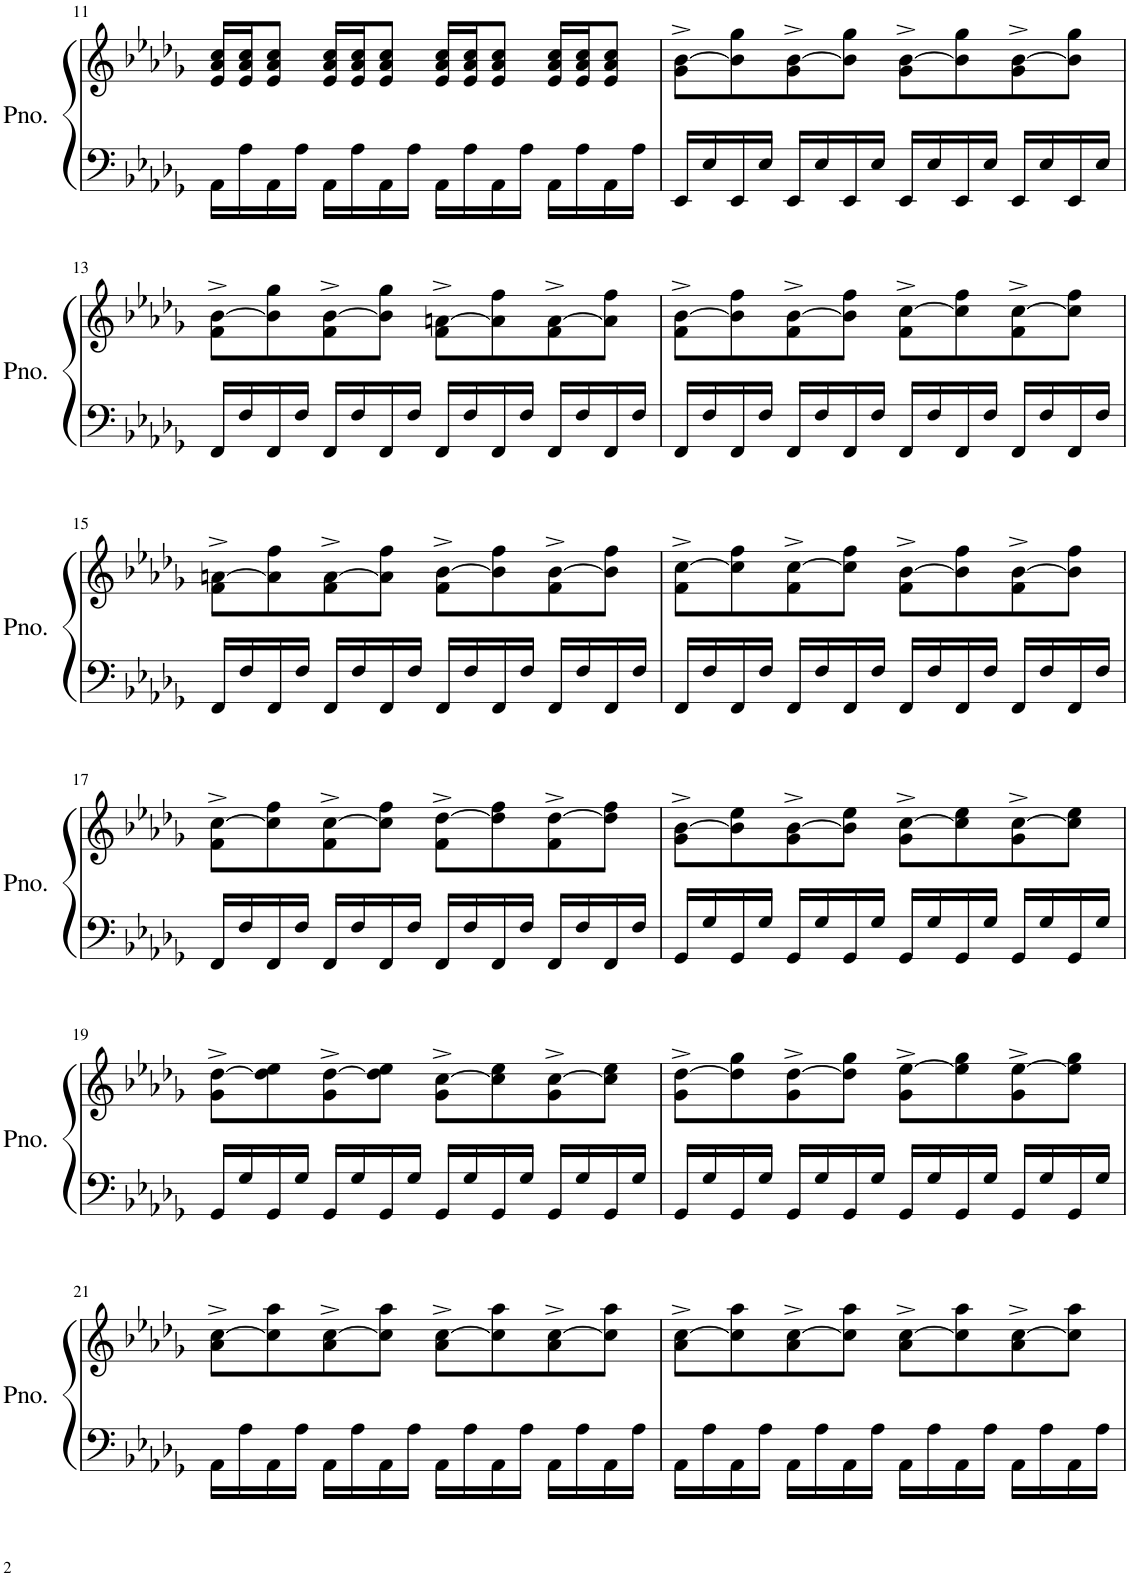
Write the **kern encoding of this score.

**kern	**kern
*part1	*part1
*staff2	*staff1
*I"Piano	*
*I'Pno.	*
!!LO:PB:g=z
*clefF4	*clefG2
*k[b-e-a-d-g-]	*k[b-e-a-d-g-]
*M4/4	*M4/4
=11	=11
16AA-\LL	16e-/ 16a-/ 16cc/LL
16A-\	16e-/ 16a-/ 16cc/J
16AA-\	8e-/ 8a-/ 8cc/J
16A-\JJ	.
16AA-\LL	16e-/ 16a-/ 16cc/LL
16A-\	16e-/ 16a-/ 16cc/J
16AA-\	8e-/ 8a-/ 8cc/J
16A-\JJ	.
16AA-\LL	16e-/ 16a-/ 16cc/LL
16A-\	16e-/ 16a-/ 16cc/J
16AA-\	8e-/ 8a-/ 8cc/J
16A-\JJ	.
16AA-\LL	16e-/ 16a-/ 16cc/LL
16A-\	16e-/ 16a-/ 16cc/J
16AA-\	8e-/ 8a-/ 8cc/J
16A-\JJ	.
=12	=12
16EE-/LL	8g-\^ [8b-\^L
16E-/	.
16EE-/	8b-\] 8gg-\
16E-/JJ	.
16EE-/LL	8g-\^ [8b-\^
16E-/	.
16EE-/	8b-\] 8gg-\J
16E-/JJ	.
16EE-/LL	8g-\^ [8b-\^L
16E-/	.
16EE-/	8b-\] 8gg-\
16E-/JJ	.
16EE-/LL	8g-\^ [8b-\^
16E-/	.
16EE-/	8b-\] 8gg-\J
16E-/JJ	.
!!LO:LB:g=z
=13	=13
16FF/LL	8f\^ [8b-\^L
16F/	.
16FF/	8b-\] 8gg-\
16F/JJ	.
16FF/LL	8f\^ [8b-\^
16F/	.
16FF/	8b-\] 8gg-\J
16F/JJ	.
16FF/LL	8f\^ [8an\^L
16F/	.
16FF/	8a\] 8ff\
16F/JJ	.
16FF/LL	8f\^ [8a\^
16F/	.
16FF/	8a\] 8ff\J
16F/JJ	.
=14	=14
16FF/LL	8f\^ [8b-\^L
16F/	.
16FF/	8b-\] 8ff\
16F/JJ	.
16FF/LL	8f\^ [8b-\^
16F/	.
16FF/	8b-\] 8ff\J
16F/JJ	.
16FF/LL	8f\^ [8cc\^L
16F/	.
16FF/	8cc\] 8ff\
16F/JJ	.
16FF/LL	8f\^ [8cc\^
16F/	.
16FF/	8cc\] 8ff\J
16F/JJ	.
!!LO:LB:g=z
=15	=15
16FF/LL	8f\^ [8an\^L
16F/	.
16FF/	8a\] 8ff\
16F/JJ	.
16FF/LL	8f\^ [8a\^
16F/	.
16FF/	8a\] 8ff\J
16F/JJ	.
16FF/LL	8f\^ [8b-\^L
16F/	.
16FF/	8b-\] 8ff\
16F/JJ	.
16FF/LL	8f\^ [8b-\^
16F/	.
16FF/	8b-\] 8ff\J
16F/JJ	.
=16	=16
16FF/LL	8f\^ [8cc\^L
16F/	.
16FF/	8cc\] 8ff\
16F/JJ	.
16FF/LL	8f\^ [8cc\^
16F/	.
16FF/	8cc\] 8ff\J
16F/JJ	.
16FF/LL	8f\^ [8b-\^L
16F/	.
16FF/	8b-\] 8ff\
16F/JJ	.
16FF/LL	8f\^ [8b-\^
16F/	.
16FF/	8b-\] 8ff\J
16F/JJ	.
!!LO:LB:g=z
=17	=17
16FF/LL	8f\^ [8cc\^L
16F/	.
16FF/	8cc\] 8ff\
16F/JJ	.
16FF/LL	8f\^ [8cc\^
16F/	.
16FF/	8cc\] 8ff\J
16F/JJ	.
16FF/LL	8f\^ [8dd-\^L
16F/	.
16FF/	8dd-\] 8ff\
16F/JJ	.
16FF/LL	8f\^ [8dd-\^
16F/	.
16FF/	8dd-\] 8ff\J
16F/JJ	.
=18	=18
16GG-/LL	8g-\^ [8b-\^L
16G-/	.
16GG-/	8b-\] 8ee-\
16G-/JJ	.
16GG-/LL	8g-\^ [8b-\^
16G-/	.
16GG-/	8b-\] 8ee-\J
16G-/JJ	.
16GG-/LL	8g-\^ [8cc\^L
16G-/	.
16GG-/	8cc\] 8ee-\
16G-/JJ	.
16GG-/LL	8g-\^ [8cc\^
16G-/	.
16GG-/	8cc\] 8ee-\J
16G-/JJ	.
!!LO:LB:g=z
=19	=19
16GG-/LL	8g-\^ [8dd-\^L
16G-/	.
16GG-/	8dd-\] 8ee-\
16G-/JJ	.
16GG-/LL	8g-\^ [8dd-\^
16G-/	.
16GG-/	8dd-\] 8ee-\J
16G-/JJ	.
16GG-/LL	8g-\^ [8cc\^L
16G-/	.
16GG-/	8cc\] 8ee-\
16G-/JJ	.
16GG-/LL	8g-\^ [8cc\^
16G-/	.
16GG-/	8cc\] 8ee-\J
16G-/JJ	.
=20	=20
16GG-/LL	8g-\^ [8dd-\^L
16G-/	.
16GG-/	8dd-\] 8gg-\
16G-/JJ	.
16GG-/LL	8g-\^ [8dd-\^
16G-/	.
16GG-/	8dd-\] 8gg-\J
16G-/JJ	.
16GG-/LL	8g-\^ [8ee-\^L
16G-/	.
16GG-/	8ee-\] 8gg-\
16G-/JJ	.
16GG-/LL	8g-\^ [8ee-\^
16G-/	.
16GG-/	8ee-\] 8gg-\J
16G-/JJ	.
!!LO:LB:g=z
=21	=21
16AA-\LL	8a-\^ [8cc\^L
16A-\	.
16AA-\	8cc\] 8aa-\
16A-\JJ	.
16AA-\LL	8a-\^ [8cc\^
16A-\	.
16AA-\	8cc\] 8aa-\J
16A-\JJ	.
16AA-\LL	8a-\^ [8cc\^L
16A-\	.
16AA-\	8cc\] 8aa-\
16A-\JJ	.
16AA-\LL	8a-\^ [8cc\^
16A-\	.
16AA-\	8cc\] 8aa-\J
16A-\JJ	.
=22	=22
16AA-\LL	8a-\^ [8cc\^L
16A-\	.
16AA-\	8cc\] 8aa-\
16A-\JJ	.
16AA-\LL	8a-\^ [8cc\^
16A-\	.
16AA-\	8cc\] 8aa-\J
16A-\JJ	.
16AA-\LL	8a-\^ [8cc\^L
16A-\	.
16AA-\	8cc\] 8aa-\
16A-\JJ	.
16AA-\LL	8a-\^ [8cc\^
16A-\	.
16AA-\	8cc\] 8aa-\J
16A-\JJ	.
=	=
*-	*-
